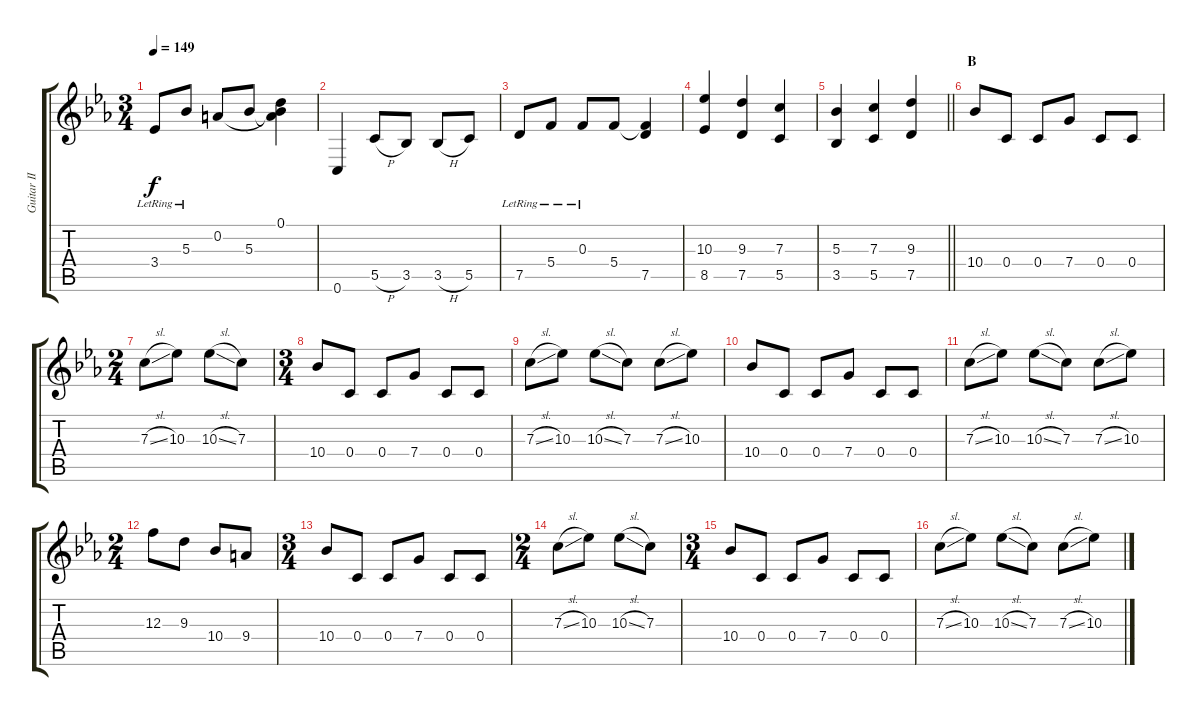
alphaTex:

\track ("Guitar II" "Guitar II") {instrument overdrivenguitar}
\staff {score tabs}
\tuning (D4 A3 F3 C3 G2 C2) {hide}
\ts (3 4)
\tempo 149
\clef g2
\ks cminor
3.4{lr}.8{dy f} 5.3{lr}.8 0.2.8 5.3.8 (0.1 0.2{t} 5.3{t}).4 |
0.6.4 5.5{h}.8 3.5.8 3.5{h}.8 5.5.8 |
7.5{lr}.8 5.4{lr}.8 0.3{lr}.8 5.4.8 (5.4{t} 7.5).4 |
(10.3 8.5).4 (9.3 7.5).4 (7.3 5.5).4 |
\barLineRight lightlight
(5.3 3.5).4 (7.3 5.5).4 (9.3 7.5).4 |
\section ("" "B")
10.4.8 0.4.8 0.4.8 7.4.8 0.4.8 0.4.8 |
\ts (2 4)
7.3{sl}.8 10.3.8 10.3{sl}.8 7.3.8 |
\ts (3 4)
10.4.8 0.4.8 0.4.8 7.4.8 0.4.8 0.4.8 |
7.3{sl}.8 10.3.8 10.3{sl}.8 7.3.8 7.3{sl}.8 10.3.8 |
10.4.8 0.4.8 0.4.8 7.4.8 0.4.8 0.4.8 |
7.3{sl}.8 10.3.8 10.3{sl}.8 7.3.8 7.3{sl}.8 10.3.8 |
\ts (2 4)
12.3.8 9.3.8 10.4.8 9.4.8 |
\ts (3 4)
10.4.8 0.4.8 0.4.8 7.4.8 0.4.8 0.4.8 |
\ts (2 4)
7.3{sl}.8 10.3.8 10.3{sl}.8 7.3.8 |
\ts (3 4)
10.4.8 0.4.8 0.4.8 7.4.8 0.4.8 0.4.8 |
7.3{sl}.8 10.3.8 10.3{sl}.8 7.3.8 7.3{sl}.8 10.3.8
